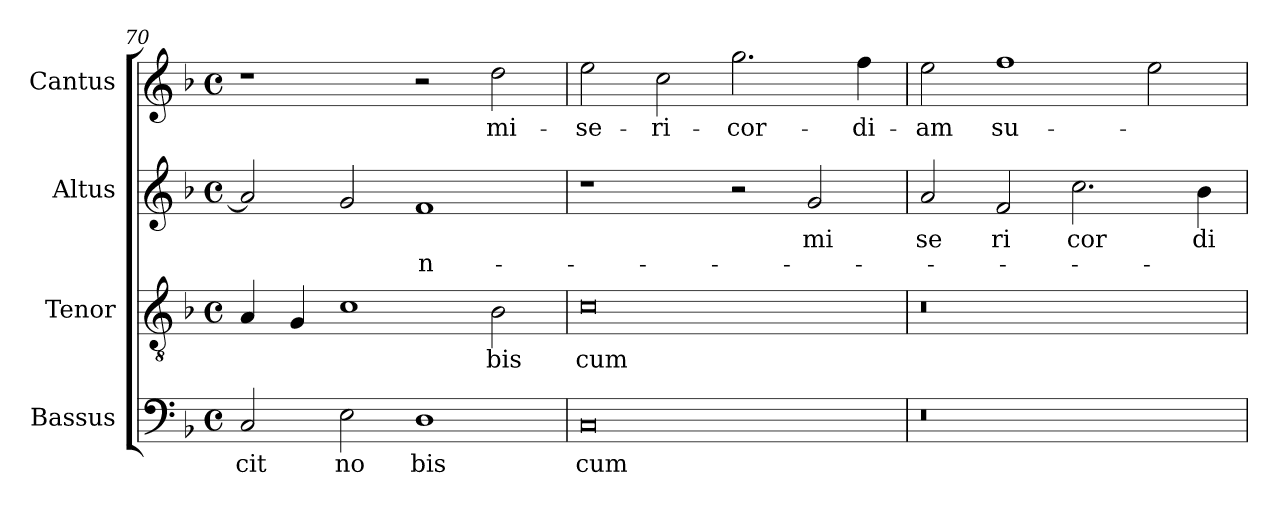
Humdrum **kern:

**kern	**text	**kern	**text	**kern	**text	**text	**kern	**text
*part4	*part4	*part3	*part3	*part2	*part2	*part2	*part1	*part1
*staff4	*staff4	*staff3	*staff3	*staff2	*staff2	*staff2	*staff1	*staff1
*I"Bassus	*	*I"Tenor	*	*I"Altus	*	*	*I"Cantus	*
*clefF4	*	*clefGv2	*	*clefG2	*	*	*clefG2	*
*k[b-]	*	*k[b-]	*	*k[b-]	*	*	*k[b-]	*
*F:	*	*F:	*	*F:	*	*	*F:	*
*M4/4	*	*M4/4	*	*M4/4	*	*	*M4/4	*
*met(c)	*	*met(c)	*	*met(c)	*	*	*met(c)	*
=70	=70	=70	=70	=70	=70	=70	=70	=70
!	!LO:LY:b:cj	!	!	!	!	!	!	!
2C/	cit	4A/	.	2a/]	.	.	1r	.
.	.	4G/	.	.	.	.	.	.
!	!LO:LY:b:cj	!	!	!	!	!	!	!
2E\	no	1c	.	2g/	.	.	.	.
!	!LO:LY:b:cj	!	!	!	!	!LO:LY:b	!	!
1D	bis	.	.	1f	.	n-	2r	.
!	!	!	!LO:LY:b:cj	!	!	!	!	!LO:LY:b:cj
.	.	2B-\	bis	.	.	.	2dd\	mi-
=71	=71	=71	=71	=71	=71	=71	=71	=71
!	!LO:LY:b:cj	!	!LO:LY:b:cj	!	!	!	!	!LO:LY:b:cj
0C	cum	0c	cum	1r	.	.	2ee\	-se-
!	!	!	!	!	!	!	!	!LO:LY:b:cj
.	.	.	.	.	.	.	2cc\	-ri-
!	!	!	!	!	!	!	!	!LO:LY:b:cj
.	.	.	.	2r	.	.	2.gg\	-cor-
!	!	!	!	!	!LO:LY:b:cj	!	!	!
.	.	.	.	2g/	-mi	.	.	.
!	!	!	!	!	!	!	!	!LO:LY:b:cj
.	.	.	.	.	.	.	4ff\	-di-
=72	=72	=72	=72	=72	=72	=72	=72	=72
!	!	!	!	!	!LO:LY:b:cj	!	!	!LO:LY:b:cj
0r	.	0r	.	2a/	se	.	2ee\	-am
!	!	!	!	!	!LO:LY:b:cj	!	!	!LO:LY:b:cj
.	.	.	.	2f/	ri	.	1ff	su-
!	!	!	!	!	!LO:LY:b:cj	!	!	!
.	.	.	.	2.cc\	cor	.	.	.
.	.	.	.	.	.	.	2ee\	.
!	!	!	!	!	!LO:LY:b:cj	!	!	!
.	.	.	.	4b-\	di	.	.	.
=	=	=	=	=	=	=	=	=
*-	*-	*-	*-	*-	*-	*-	*-	*-
